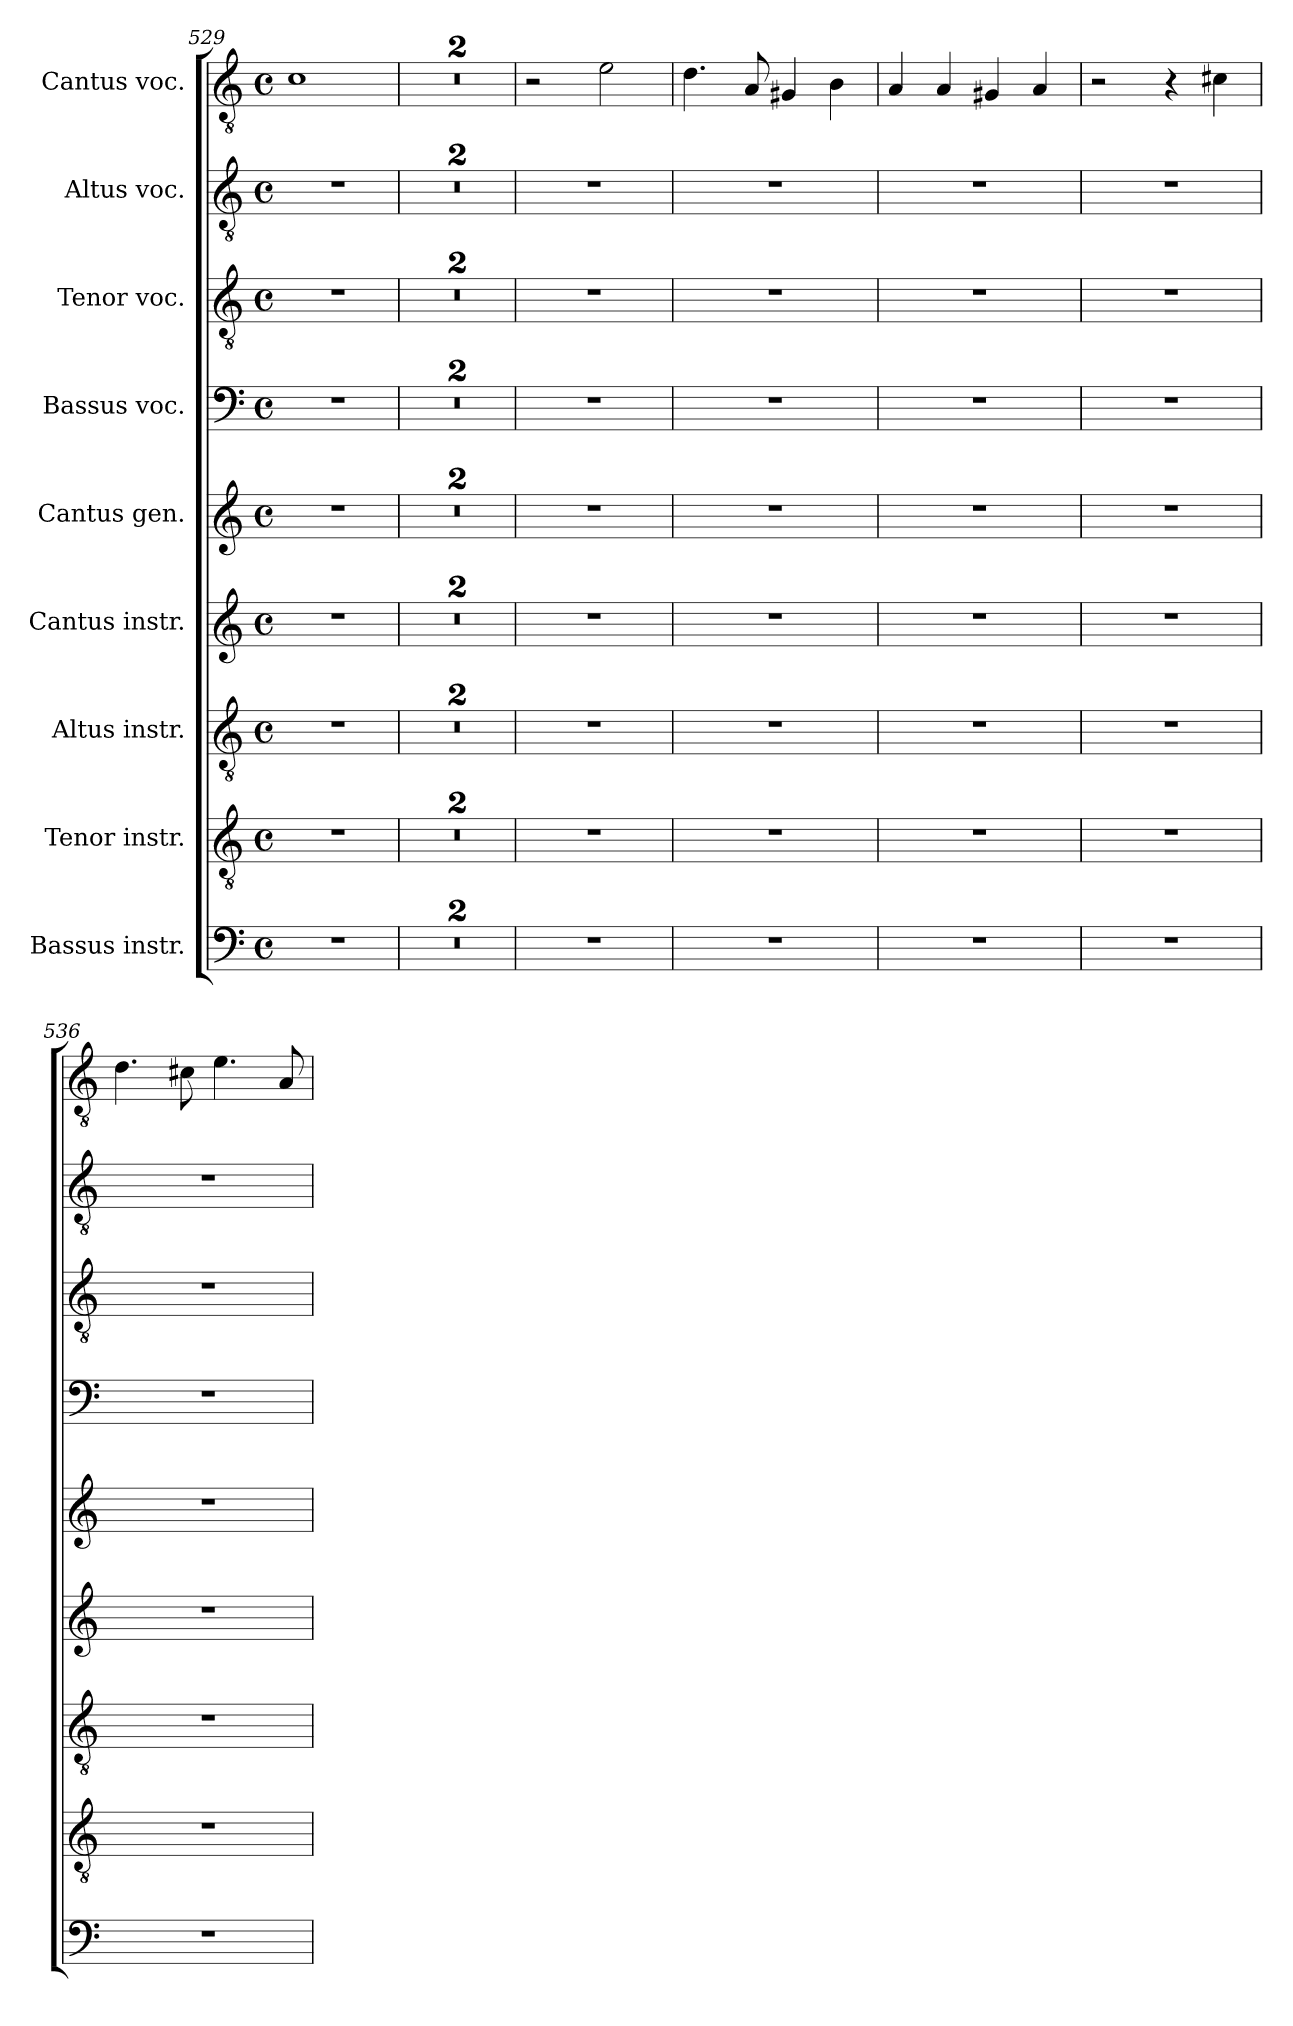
**kern	**kern	**kern	**kern	**kern	**kern	**kern	**kern	**kern
*part9	*part8	*part7	*part6	*part5	*part4	*part3	*part2	*part1
*staff9	*staff8	*staff7	*staff6	*staff5	*staff4	*staff3	*staff2	*staff1
*I"Bassus instr.	*I"Tenor instr.	*I"Altus instr.	*I"Cantus instr.	*I"Cantus gen.	*I"Bassus voc.	*I"Tenor voc.	*I"Altus voc.	*I"Cantus voc.
!!LO:LB:g=z
*clefF4	*clefGv2	*clefGv2	*clefG2	*clefG2	*clefF4	*clefGv2	*clefGv2	*clefGv2
*k[]	*k[]	*k[]	*k[]	*k[]	*k[]	*k[]	*k[]	*k[]
*C:	*C:	*C:	*C:	*C:	*C:	*C:	*C:	*C:
*M4/4	*M4/4	*M4/4	*M4/4	*M4/4	*M4/4	*M4/4	*M4/4	*M4/4
*met(c)	*met(c)	*met(c)	*met(c)	*met(c)	*met(c)	*met(c)	*met(c)	*met(c)
=529	=529	=529	=529	=529	=529	=529	=529	=529
1r	1r	1r	1r	1r	1r	1r	1r	1c
=530	=530	=530	=530	=530	=530	=530	=530	=530
1r	1r	1r	1r	1r	1r	1r	1r	1r
=531	=531	=531	=531	=531	=531	=531	=531	=531
1r	1r	1r	1r	1r	1r	1r	1r	1r
=532	=532	=532	=532	=532	=532	=532	=532	=532
1r	1r	1r	1r	1r	1r	1r	1r	2r
.	.	.	.	.	.	.	.	2e\
=533	=533	=533	=533	=533	=533	=533	=533	=533
1r	1r	1r	1r	1r	1r	1r	1r	4.d\
.	.	.	.	.	.	.	.	8A/
.	.	.	.	.	.	.	.	4G#X/
.	.	.	.	.	.	.	.	4B\
=534	=534	=534	=534	=534	=534	=534	=534	=534
1r	1r	1r	1r	1r	1r	1r	1r	4A/
.	.	.	.	.	.	.	.	4A/
.	.	.	.	.	.	.	.	4G#X/
.	.	.	.	.	.	.	.	4A/
=535	=535	=535	=535	=535	=535	=535	=535	=535
1r	1r	1r	1r	1r	1r	1r	1r	2r
.	.	.	.	.	.	.	.	4r
.	.	.	.	.	.	.	.	4c#X\
=536	=536	=536	=536	=536	=536	=536	=536	=536
1r	1r	1r	1r	1r	1r	1r	1r	4.d\
.	.	.	.	.	.	.	.	8c#\
.	.	.	.	.	.	.	.	4.e\
.	.	.	.	.	.	.	.	8A/
=	=	=	=	=	=	=	=	=
*-	*-	*-	*-	*-	*-	*-	*-	*-
